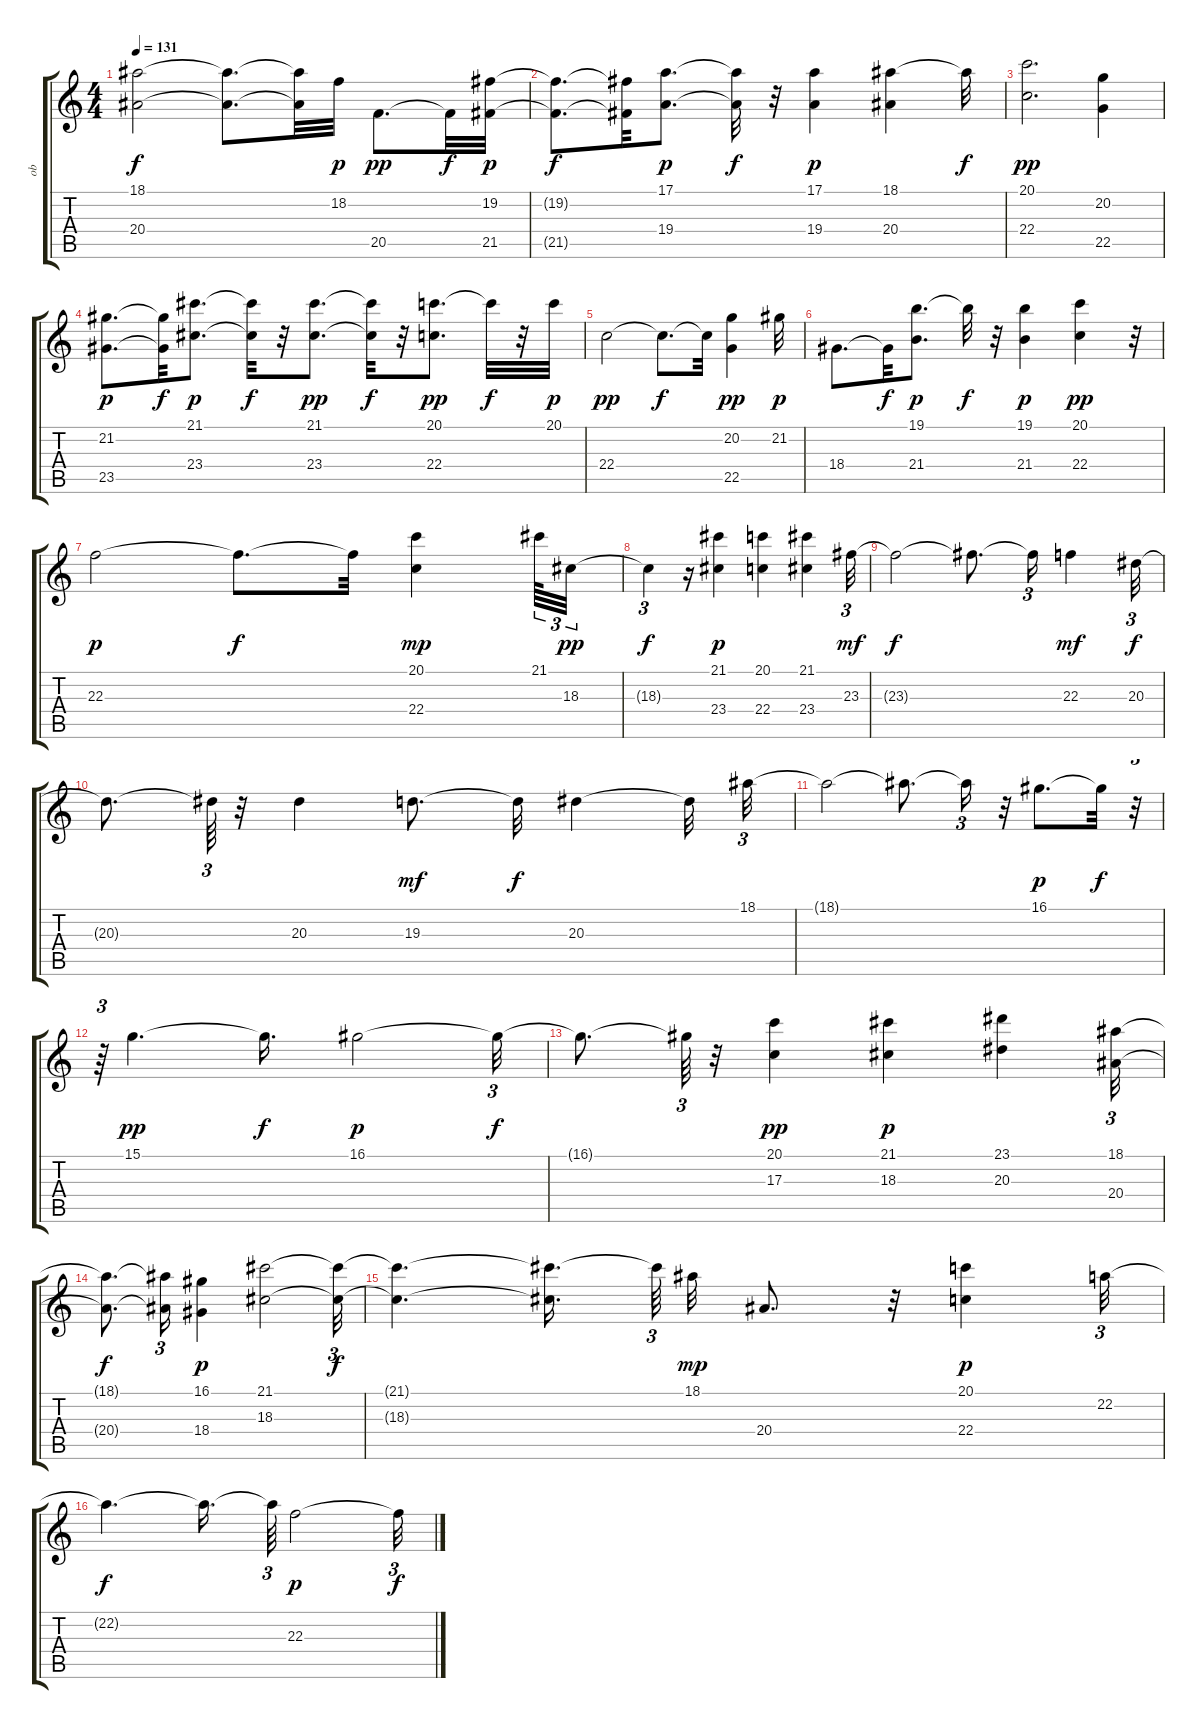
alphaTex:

\track ("ob" "ob") {instrument oboe}
\staff {score tabs}
\tuning (E4 B3 G3 D3 A2 E2) {hide}
\ts (4 4)
\tempo 131
\clef g2
\ks c
(18.1{t} 20.4{t}).2{dy f} (18.1{t} 20.4{t}).8{d} (18.1{t} 20.4{t}).32 18.2.32{dy p} 20.5.8{d dy pp} 20.5{t}.32{dy f} (19.2 21.5).32{dy p} |
(19.2{t} 21.5{t}).8{d dy f} (19.2{t} 21.5{t}).32 (17.1 19.4).8{d dy p} (17.1{t} 19.4{t}).32{dy f} r.32 (17.1 19.4).4{dy p} (18.1 20.4).4 18.1{t}.32{dy f} |
(20.1 22.4).2{d dy pp} (20.2 22.5).4 |
(21.2 23.5).8{d dy p} (21.2{t} 23.5{t}).32{dy f} (21.1 23.4).8{d dy p} (21.1{t} 23.4{t}).32{dy f} r.32 (21.1 23.4).8{d dy pp} (21.1{t} 23.4{t}).32{dy f} r.32 (20.1 22.4).8{d dy pp} 20.1{t}.32{dy f} r.32 20.1.32{dy p} |
22.4.2{dy pp} 22.4{t}.8{d dy f} 22.4{t}.32 (20.2 22.5).4{dy pp} 21.2.32{dy p} |
18.4.8{d} 18.4{t}.32{dy f} (19.1 21.4).8{d dy p} 19.1{t}.32{dy f} r.32 (19.1 21.4).4{dy p} (20.1 22.4).4{dy pp} r.32 |
22.3.2{dy p} 22.3{t}.8{d dy f} 22.3{t}.32 (20.1 22.4).4{dy mp} 21.1.64{tu (3 2)} 18.3.32{tu (3 2) dy pp} |
18.3{t}.4{tu (3 2) dy f} r.16 (21.1 23.4).4{dy p} (20.1 22.4).4 (21.1 23.4).4 23.3.32{tu (3 2) dy mf} |
23.3{t}.2{dy f} 23.3{t}.8{d} 23.3{t}.16{tu (3 2)} 22.3.4{dy mf} 20.3.32{tu (3 2) dy f} |
20.3{t}.8{d} 20.3{t}.64{tu (3 2)} r.32 20.3.4 19.3.8{d dy mf} 19.3{t}.32{dy f} 20.3.4 20.3{t}.32 18.1.32{tu (3 2)} |
18.1{t}.2 18.1{t}.8{d} 18.1{t}.16{tu (3 2)} r.32 16.1.8{d dy p} 16.1{t}.32{dy f} r.32{tu (3 2)} |
r.64{tu (3 2)} 15.1.4{d dy pp} 15.1{t}.16{d dy f} 16.1.2{dy p} 16.1{t}.32{tu (3 2) dy f} |
16.1{t}.8{d} 16.1{t}.64{tu (3 2)} r.32 (20.1 17.3).4{dy pp} (21.1 18.3).4{dy p} (23.1 20.3).4 (18.1 20.4).32{tu (3 2)} |
(18.1{t} 20.4{t}).8{d dy f} (18.1{t} 20.4{t}).16{tu (3 2)} (16.1 18.4).4{dy p} (21.1 18.3).2 (21.1{t} 18.3{t}).32{tu (3 2) dy f} |
(21.1{t} 18.3{t}).4{d} (21.1{t} 18.3{t}).16{d beam splitsecondary} 21.1{t}.64{tu (3 2)} 18.1.32{dy mp} 20.4.8{d} r.32 (20.1 22.4).4{dy p} 22.2.32{tu (3 2)} |
22.2{t}.4{d dy f} 22.2{t}.16{d} 22.2{t}.64{tu (3 2)} 22.3.2{dy p} 22.3{t}.32{tu (3 2) dy f}
